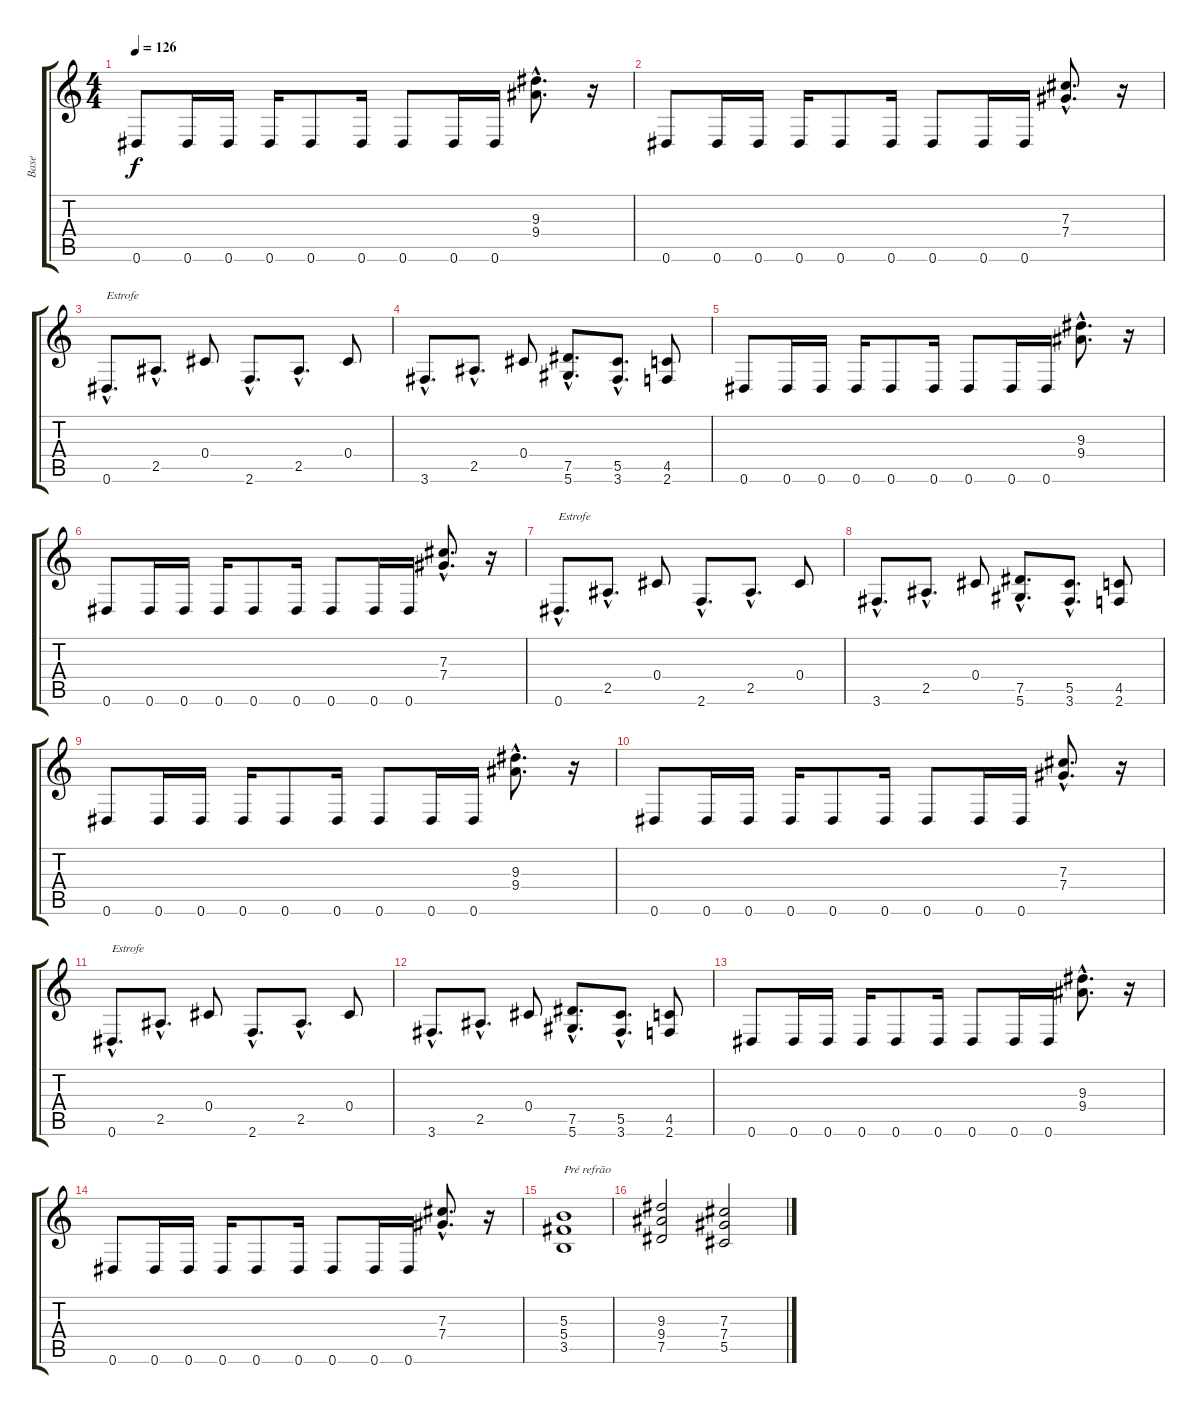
\track ("Base" "Base") {instrument distortionguitar}
\staff {score tabs}
\tuning (Eb4 Bb3 Gb3 Db3 Ab2 Eb2) {hide}
\ts (4 4)
\tempo 126
\clef g2
\ks c
0.6.8{dy f} 0.6.16 0.6.16 0.6.16 0.6.8 0.6.16 0.6.8 0.6.16 0.6.16 (9.3{hac} 9.4{hac}).8{d} r.16 |
0.6.8 0.6.16 0.6.16 0.6.16 0.6.8 0.6.16 0.6.8 0.6.16 0.6.16 (7.3{hac} 7.4{hac}).8{d} r.16 |
0.6{hac}.8{d txt "Estrofe"} 2.5{hac}.8{d} 0.4.8 2.6{hac}.8{d} 2.5{hac}.8{d} 0.4.8 |
3.6{hac}.8{d} 2.5{hac}.8{d} 0.4.8 (7.5{hac} 5.6{hac}).8{d} (5.5{hac} 3.6{hac}).8{d} (4.5 2.6).8 |
0.6.8 0.6.16 0.6.16 0.6.16 0.6.8 0.6.16 0.6.8 0.6.16 0.6.16 (9.3{hac} 9.4{hac}).8{d} r.16 |
0.6.8 0.6.16 0.6.16 0.6.16 0.6.8 0.6.16 0.6.8 0.6.16 0.6.16 (7.3{hac} 7.4{hac}).8{d} r.16 |
0.6{hac}.8{d txt "Estrofe"} 2.5{hac}.8{d} 0.4.8 2.6{hac}.8{d} 2.5{hac}.8{d} 0.4.8 |
3.6{hac}.8{d} 2.5{hac}.8{d} 0.4.8 (7.5{hac} 5.6{hac}).8{d} (5.5{hac} 3.6{hac}).8{d} (4.5 2.6).8 |
0.6.8 0.6.16 0.6.16 0.6.16 0.6.8 0.6.16 0.6.8 0.6.16 0.6.16 (9.3{hac} 9.4{hac}).8{d} r.16 |
0.6.8 0.6.16 0.6.16 0.6.16 0.6.8 0.6.16 0.6.8 0.6.16 0.6.16 (7.3{hac} 7.4{hac}).8{d} r.16 |
0.6{hac}.8{d txt "Estrofe"} 2.5{hac}.8{d} 0.4.8 2.6{hac}.8{d} 2.5{hac}.8{d} 0.4.8 |
3.6{hac}.8{d} 2.5{hac}.8{d} 0.4.8 (7.5{hac} 5.6{hac}).8{d} (5.5{hac} 3.6{hac}).8{d} (4.5 2.6).8 |
0.6.8 0.6.16 0.6.16 0.6.16 0.6.8 0.6.16 0.6.8 0.6.16 0.6.16 (9.3{hac} 9.4{hac}).8{d} r.16 |
0.6.8 0.6.16 0.6.16 0.6.16 0.6.8 0.6.16 0.6.8 0.6.16 0.6.16 (7.3{hac} 7.4{hac}).8{d} r.16 |
(5.3 5.4 3.5).1{txt "Pré refrão"} |
(9.3 9.4 7.5).2 (7.3 7.4 5.5).2
